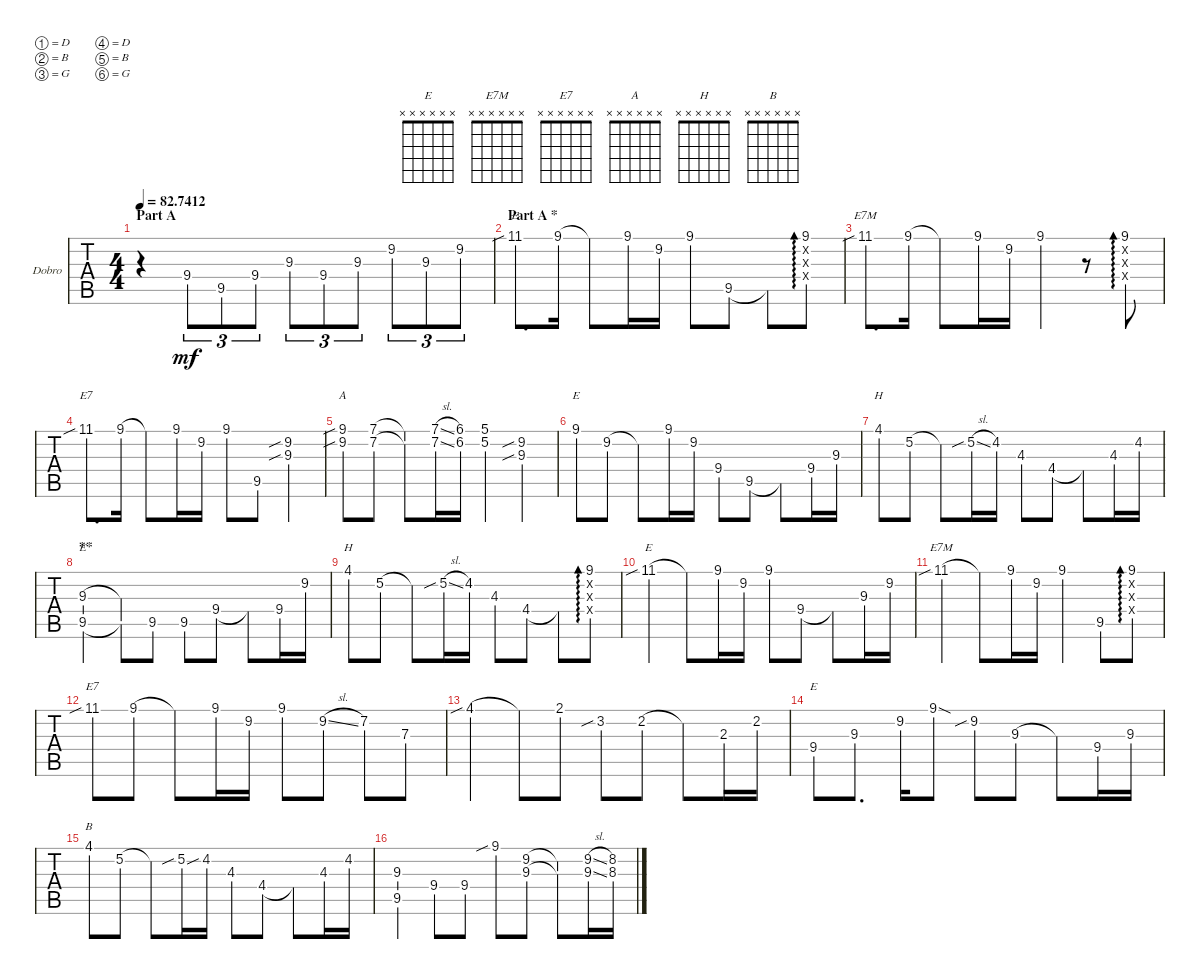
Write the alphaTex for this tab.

\defaultSystemsLayout 4
\bracketExtendMode groupsimilarinstruments
\firstSystemTrackNameOrientation horizontal
\otherSystemsTrackNameOrientation horizontal
\track ("Dobro" "Dobro") {instrument acousticguitarsteel}
\staff {tabs}
\tuning (D4 B3 G3 D3 B2 G2)
\chord ("E" x x x x x x)
\chord ("E7M" x x x x x x)
\chord ("E7" x x x x x x)
\chord ("A" x x x x x x)
\chord ("H" x x x x x x)
\chord ("B" x x x x x x)
\ts (4 4)
\section ("" "Part A")
\tempo
82.7412
\accidentals auto
\clef g2
\ottava regular
\simile none
\ks e
r.4{dy mf instrument acousticguitarsteel} 9.4.8{tu (3 2)} 9.5.8{tu (3 2)} 9.4.8{tu (3 2)} 9.3.8{tu (3 2)} 9.4.8{tu (3 2)} 9.3.8{tu (3 2)} 9.2.8{tu (3 2)} 9.3.8{tu (3 2)} 9.2.8{tu (3 2)} |
\section ("" "Part A *")
11.1{sib}.8{d ch "E"} 9.1.16 9.1{t}.8 9.1.16 9.2.16 9.1.8 9.5.8 9.5{t}.8 (9.1 0.2{x} 0.3{x} 0.4{x}).8{ad 0} |
11.1{sib}.8{d ch "E7M"} 9.1.16 9.1{t}.8 9.1.16 9.2.16 9.1.4 r.8 (9.1 0.2{x} 0.3{x} 0.4{x}).8{ad 0} |
11.1{sib}.8{d ch "E7"} 9.1.16 9.1{t}.8 9.1.16 9.2.16 9.1.8 9.5.8 (9.2{sib} 9.3{sib}).4 |
(9.1{sib} 9.2{sib}).8{ch "A"} (7.2 7.1).8 (7.1{t} 7.2{t}).8 (7.2{sl} 7.1{sl}).16 (6.1 6.2).16 (5.2 5.1).4 (9.2{sib} 9.3{sib}).4 |
9.1.8{ch "E"} 9.2.8 9.2{t}.8 9.1.16 9.2.16 9.4.8 9.5.8 9.5{t}.8 9.4.16 9.3.16 |
4.1.8{ch "H"} 5.2.8 5.2{t}.8 5.2{sib sl}.16 4.2.16 4.3.8 4.4.8 4.4{t}.8 4.3.16 4.2.16 |
\section ("" "**")
(9.3 9.5).4{ch "E"} (9.5{t} 9.3{t}).8 9.5.8 9.5.8 9.4.8 9.4{t}.8 9.4.16 9.2.16 |
4.1.8{ch "H"} 5.2.8 5.2{t}.8 5.2{sib sl}.16 4.2.16 4.3.8 4.4.8 4.4{t}.8 (9.1 0.2{x} 0.3{x} 0.4{x}).8{ad 0} |
11.1{sib}.4{ch "E"} 11.1{t}.8 9.1.16 9.2.16 9.1.8 9.4.8 9.4{t}.8 9.3.16 9.2.16 |
11.1{sib}.4{ch "E7M"} 11.1{t}.8 9.1.16 9.2.16 9.1.4 9.5.8 (9.1 0.2{x} 0.3{x} 0.4{x}).8{ad 0} |
11.1{sib}.8{ch "E7"} 9.1.8 9.1{t}.8 9.1.16 9.2.16 9.1.8 9.2{sl}.8 7.2.8 7.3.8 |
4.1{sib}.4 4.1{t}.8 2.1.8 3.2{sib}.8 2.2.8 2.2{t}.8 2.3.16 2.2.16 |
9.4.8{ch "E"} 9.3.8{d} 9.2.16 9.1{sod}.8 9.2{sib}.8 9.3.8 9.3{t}.8 9.4.16 9.3.16 |
4.1.8{ch "B"} 5.2.8 5.2{t}.8 5.2{sib}.16 4.2{sib}.16 4.3.8 4.4.8 4.4{t}.8 4.3.16 4.2.16 |
(9.3 9.5).4 9.4.8 9.4.8 9.1{sib}.8 (9.2 9.3).8 (9.3{t} 9.2{t}).8 (9.2{sl} 9.3{sl}).16 (8.3{sl} 8.2{sl}).16
